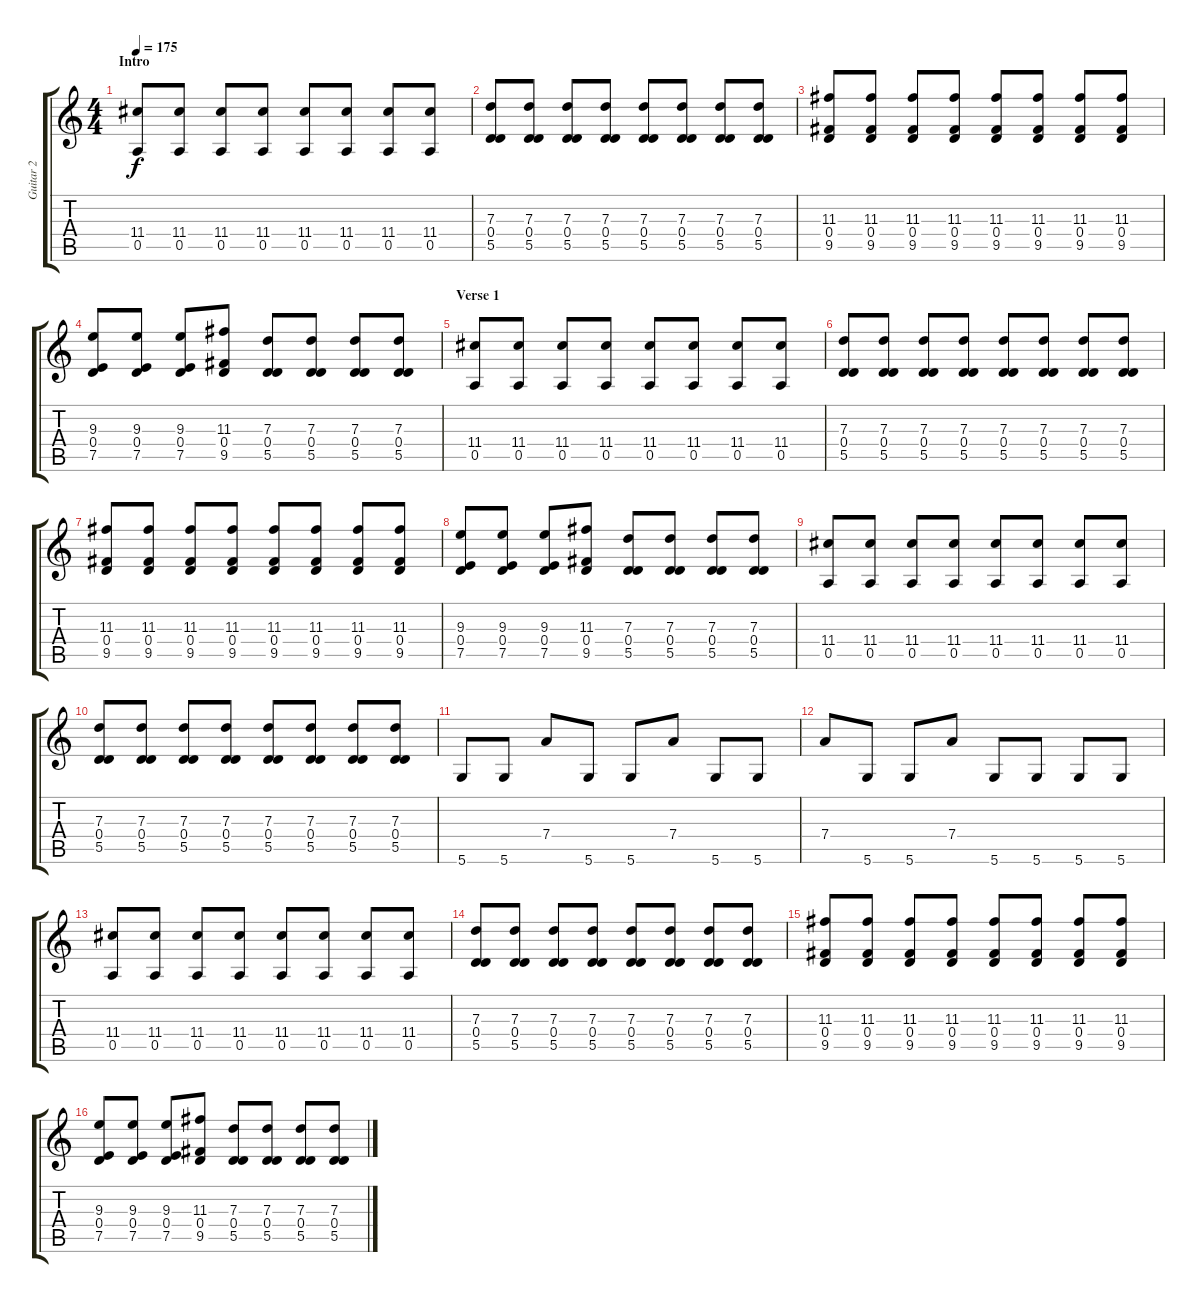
\track ("Guitar 2" "Guitar 2") {instrument distortionguitar}
\staff {score tabs}
\tuning (E4 B3 G3 D3 A2 D2) {hide}
\ts (4 4)
\section ("" "Intro")
\tempo 175
\clef g2
\ks c
(11.4 0.5).8{dy f instrument distortionguitar} (11.4 0.5).8 (11.4 0.5).8 (11.4 0.5).8 (11.4 0.5).8 (11.4 0.5).8 (11.4 0.5).8 (11.4 0.5).8 |
(7.3 0.4 5.5).8 (7.3 0.4 5.5).8 (7.3 0.4 5.5).8 (7.3 0.4 5.5).8 (7.3 0.4 5.5).8 (7.3 0.4 5.5).8 (7.3 0.4 5.5).8 (7.3 0.4 5.5).8 |
(11.3 0.4 9.5).8 (11.3 0.4 9.5).8 (11.3 0.4 9.5).8 (11.3 0.4 9.5).8 (11.3 0.4 9.5).8 (11.3 0.4 9.5).8 (11.3 0.4 9.5).8 (11.3 0.4 9.5).8 |
(9.3 0.4 7.5).8 (9.3 0.4 7.5).8 (9.3 0.4 7.5).8 (11.3 0.4 9.5).8 (7.3 0.4 5.5).8 (7.3 0.4 5.5).8 (7.3 0.4 5.5).8 (7.3 0.4 5.5).8 |
\section ("" "Verse 1")
(11.4 0.5).8 (11.4 0.5).8 (11.4 0.5).8 (11.4 0.5).8 (11.4 0.5).8 (11.4 0.5).8 (11.4 0.5).8 (11.4 0.5).8 |
(7.3 0.4 5.5).8 (7.3 0.4 5.5).8 (7.3 0.4 5.5).8 (7.3 0.4 5.5).8 (7.3 0.4 5.5).8 (7.3 0.4 5.5).8 (7.3 0.4 5.5).8 (7.3 0.4 5.5).8 |
(11.3 0.4 9.5).8 (11.3 0.4 9.5).8 (11.3 0.4 9.5).8 (11.3 0.4 9.5).8 (11.3 0.4 9.5).8 (11.3 0.4 9.5).8 (11.3 0.4 9.5).8 (11.3 0.4 9.5).8 |
(9.3 0.4 7.5).8 (9.3 0.4 7.5).8 (9.3 0.4 7.5).8 (11.3 0.4 9.5).8 (7.3 0.4 5.5).8 (7.3 0.4 5.5).8 (7.3 0.4 5.5).8 (7.3 0.4 5.5).8 |
(11.4 0.5).8 (11.4 0.5).8 (11.4 0.5).8 (11.4 0.5).8 (11.4 0.5).8 (11.4 0.5).8 (11.4 0.5).8 (11.4 0.5).8 |
(7.3 0.4 5.5).8 (7.3 0.4 5.5).8 (7.3 0.4 5.5).8 (7.3 0.4 5.5).8 (7.3 0.4 5.5).8 (7.3 0.4 5.5).8 (7.3 0.4 5.5).8 (7.3 0.4 5.5).8 |
5.6.8 5.6.8 7.4.8 5.6.8 5.6.8 7.4.8 5.6.8 5.6.8 |
7.4.8 5.6.8 5.6.8 7.4.8 5.6.8 5.6.8 5.6.8 5.6.8 |
(11.4 0.5).8 (11.4 0.5).8 (11.4 0.5).8 (11.4 0.5).8 (11.4 0.5).8 (11.4 0.5).8 (11.4 0.5).8 (11.4 0.5).8 |
(7.3 0.4 5.5).8 (7.3 0.4 5.5).8 (7.3 0.4 5.5).8 (7.3 0.4 5.5).8 (7.3 0.4 5.5).8 (7.3 0.4 5.5).8 (7.3 0.4 5.5).8 (7.3 0.4 5.5).8 |
(11.3 0.4 9.5).8 (11.3 0.4 9.5).8 (11.3 0.4 9.5).8 (11.3 0.4 9.5).8 (11.3 0.4 9.5).8 (11.3 0.4 9.5).8 (11.3 0.4 9.5).8 (11.3 0.4 9.5).8 |
(9.3 0.4 7.5).8 (9.3 0.4 7.5).8 (9.3 0.4 7.5).8 (11.3 0.4 9.5).8 (7.3 0.4 5.5).8 (7.3 0.4 5.5).8 (7.3 0.4 5.5).8 (7.3 0.4 5.5).8
